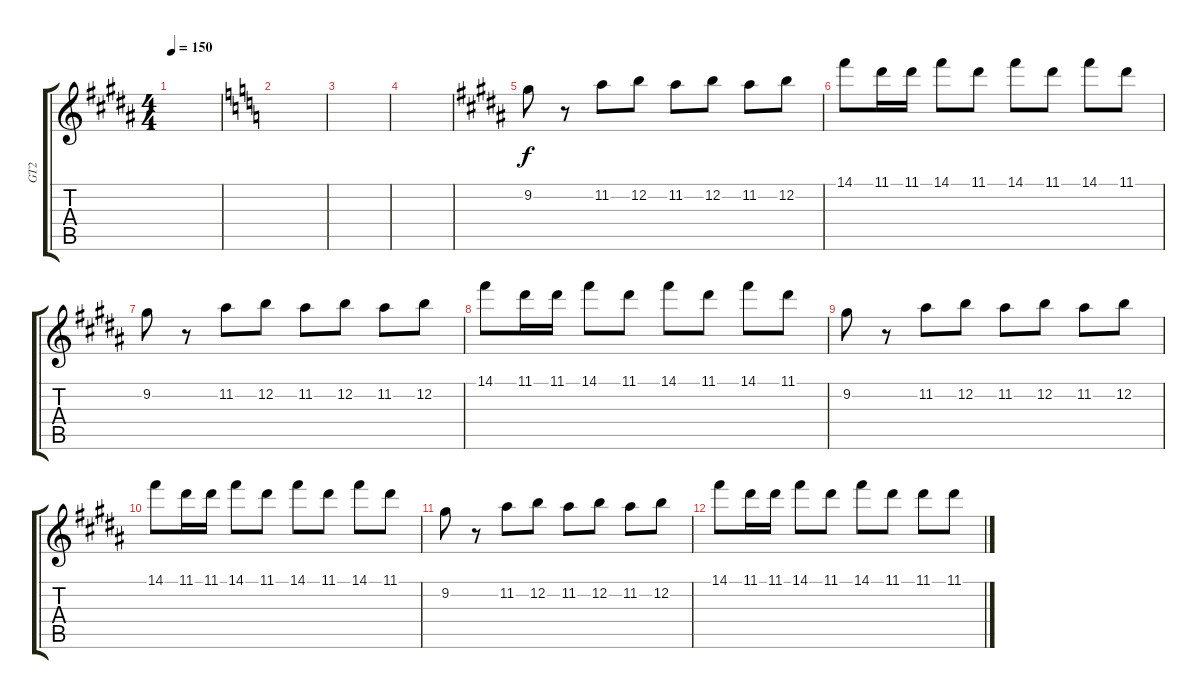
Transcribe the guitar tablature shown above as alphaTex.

\track ("GT2" "GT2") {instrument distortionguitar}
\staff {score tabs}
\tuning (E4 B3 G3 D3 A2 D2) {hide}
\ts (4 4)
\tempo 150
\clef g2
\ks b
|
\ks c
|
|
|
\ks b
9.2.8 r.8 11.2.8 12.2.8 11.2.8 12.2.8 11.2.8 12.2.8 |
14.1.8 11.1.16 11.1.16 14.1.8 11.1.8 14.1.8 11.1.8 14.1.8 11.1.8 |
9.2.8 r.8 11.2.8 12.2.8 11.2.8 12.2.8 11.2.8 12.2.8 |
14.1.8 11.1.16 11.1.16 14.1.8 11.1.8 14.1.8 11.1.8 14.1.8 11.1.8 |
9.2.8 r.8 11.2.8 12.2.8 11.2.8 12.2.8 11.2.8 12.2.8 |
14.1.8 11.1.16 11.1.16 14.1.8 11.1.8 14.1.8 11.1.8 14.1.8 11.1.8 |
9.2.8 r.8 11.2.8 12.2.8 11.2.8 12.2.8 11.2.8 12.2.8 |
14.1.8 11.1.16 11.1.16 14.1.8 11.1.8 14.1.8 11.1.8 11.1.8 11.1.8
